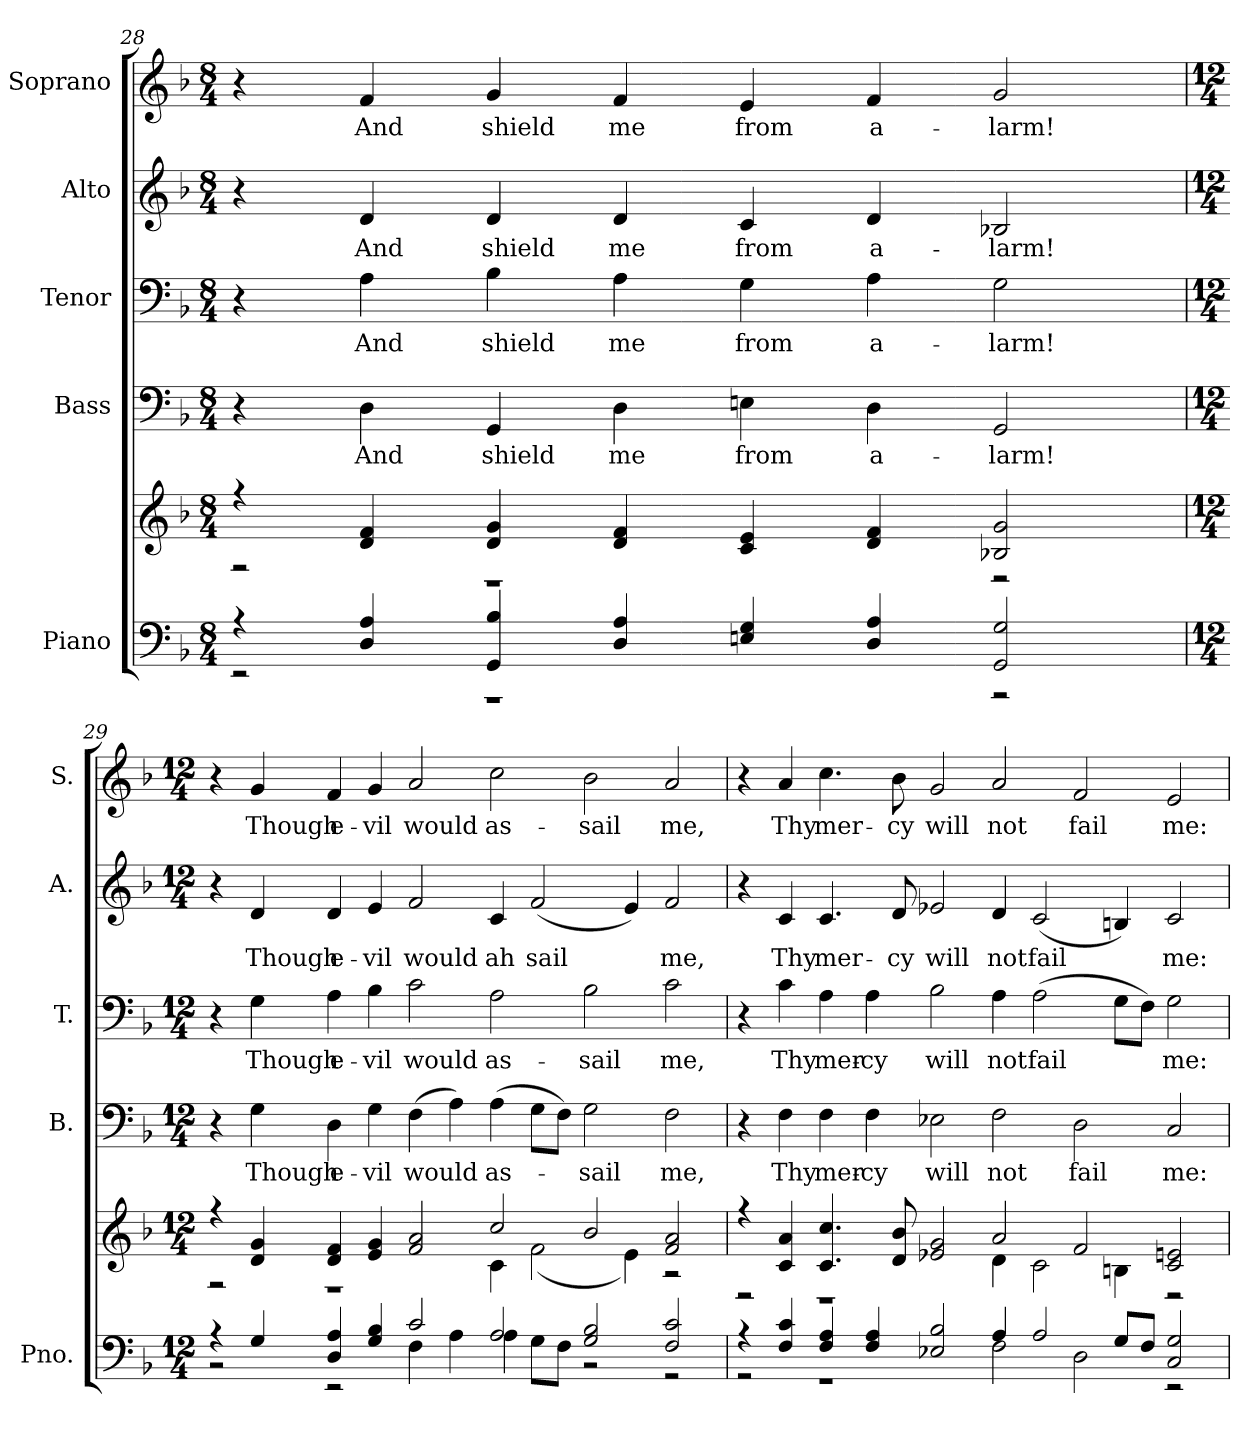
**kern	**kern	**kern	**text	**kern	**text	**kern	**text	**kern	**text
*part5	*part5	*part4	*part4	*part3	*part3	*part2	*part2	*part1	*part1
*staff6	*staff5	*staff4	*staff4	*staff3	*staff3	*staff2	*staff2	*staff1	*staff1
*I"Piano	*	*I"Bass	*	*I"Tenor	*	*I"Alto	*	*I"Soprano	*
*I'Pno.	*	*I'B.	*	*I'T.	*	*I'A.	*	*I'S.	*
!!LO:PB:g=z
*clefF4	*clefG2	*clefF4	*	*clefF4	*	*clefG2	*	*clefG2	*
*k[b-]	*k[b-]	*k[b-]	*	*k[b-]	*	*k[b-]	*	*k[b-]	*
*F:	*F:	*F:	*	*F:	*	*F:	*	*F:	*
*M8/4	*M8/4	*M8/4	*	*M8/4	*	*M8/4	*	*M8/4	*
=28	=28	=28	=28	=28	=28	=28	=28	=28	=28
*^	*^	*	*	*	*	*	*	*	*
4r	2r	4r	2r	4r	.	4r	.	4r	.	4r	.
!	!	!	!	!	!LO:LY:b:color=#000000	!	!	!	!	!	!
!	!	!	!	!	!	!	!LO:LY:b:color=#000000	!	!	!	!
!	!	!	!	!	!	!	!	!	!LO:LY:b:color=#000000	!	!
!	!	!	!	!	!	!	!	!	!	!	!LO:LY:b:color=#000000
4Di/ 4Ai	.	4di/ 4fi	.	4Di\	And	4Ai\	And	4di/	And	4fi/	And
!	!	!	!	!	!LO:LY:b:color=#000000	!	!	!	!	!	!
!	!	!	!	!	!	!	!LO:LY:b:color=#000000	!	!	!	!
!	!	!	!	!	!	!	!	!	!LO:LY:b:color=#000000	!	!
!	!	!	!	!	!	!	!	!	!	!	!LO:LY:b:color=#000000
4GGi/ 4B-i	1r	4di/ 4gi	1r	4GGi/	shield	4B-i\	shield	4di/	shield	4gi/	shield
!	!	!	!	!	!LO:LY:b:color=#000000	!	!	!	!	!	!
!	!	!	!	!	!	!	!LO:LY:b:color=#000000	!	!	!	!
!	!	!	!	!	!	!	!	!	!LO:LY:b:color=#000000	!	!
!	!	!	!	!	!	!	!	!	!	!	!LO:LY:b:color=#000000
4Di/ 4Ai	.	4di/ 4fi	.	4Di\	me	4Ai\	me	4di/	me	4fi/	me
!	!	!	!	!	!LO:LY:b:color=#000000	!	!	!	!	!	!
!	!	!	!	!	!	!	!LO:LY:b:color=#000000	!	!	!	!
!	!	!	!	!	!	!	!	!	!LO:LY:b:color=#000000	!	!
!	!	!	!	!	!	!	!	!	!	!	!LO:LY:b:color=#000000
4Eni/ 4Gi	.	4ci/ 4ei	.	4Eni\	from	4Gi\	from	4ci/	from	4ei/	from
!	!	!	!	!	!LO:LY:b:color=#000000	!	!	!	!	!	!
!	!	!	!	!	!	!	!LO:LY:b:color=#000000	!	!	!	!
!	!	!	!	!	!	!	!	!	!LO:LY:b:color=#000000	!	!
!	!	!	!	!	!	!	!	!	!	!	!LO:LY:b:color=#000000
4Di/ 4Ai	.	4di/ 4fi	.	4Di\	a-	4Ai\	a-	4di/	a-	4fi/	a-
!	!	!	!	!	!LO:LY:b:color=#000000	!	!	!	!	!	!
!	!	!	!	!	!	!	!LO:LY:b:color=#000000	!	!	!	!
!	!	!	!	!	!	!	!	!	!LO:LY:b:color=#000000	!	!
!	!	!	!	!	!	!	!	!	!	!	!LO:LY:b:color=#000000
2GGi/ 2Gi	2r	2B-Xi/ 2gi	2r	2GGi/	-larm!	2Gi\	-larm!	2B-Xi/	-larm!	2gi/	-larm!
!!LO:PB:g=z
=29	=29	=29	=29	=29	=29	=29	=29	=29	=29	=29	=29
*M12/4	*	*M12/4	*	*M12/4	*	*M12/4	*	*M12/4	*	*M12/4	*
4r	2r	4r	2r	4r	.	4r	.	4r	.	4r	.
!	!	!	!	!	!LO:LY:b:color=#000000	!	!	!	!	!	!
!	!	!	!	!	!	!	!LO:LY:b:color=#000000	!	!	!	!
!	!	!	!	!	!	!	!	!	!LO:LY:b:color=#000000	!	!
!	!	!	!	!	!	!	!	!	!	!	!LO:LY:b:color=#000000
4Gi/	.	4di/ 4gi	.	4Gi\	Though	4Gi\	Though	4di/	Though	4gi/	Though
!	!	!	!	!	!LO:LY:b:color=#000000	!	!	!	!	!	!
!	!	!	!	!	!	!	!LO:LY:b:color=#000000	!	!	!	!
!	!	!	!	!	!	!	!	!	!LO:LY:b:color=#000000	!	!
!	!	!	!	!	!	!	!	!	!	!	!LO:LY:b:color=#000000
4Di/ 4Ai	2r	4di/ 4fi	1r	4Di\	e-	4Ai\	e-	4di/	e-	4fi/	e-
!	!	!	!	!	!LO:LY:b:color=#000000	!	!	!	!	!	!
!	!	!	!	!	!	!	!LO:LY:b:color=#000000	!	!	!	!
!	!	!	!	!	!	!	!	!	!LO:LY:b:color=#000000	!	!
!	!	!	!	!	!	!	!	!	!	!	!LO:LY:b:color=#000000
4Gi/ 4B-i	.	4ei/ 4gi	.	4Gi\	-vil	4B-i\	-vil	4ei/	-vil	4gi/	-vil
!	!	!	!	!	!LO:LY:b:color=#000000	!	!	!	!	!	!
!	!	!	!	!	!	!	!LO:LY:b:color=#000000	!	!	!	!
!	!	!	!	!	!	!	!	!	!LO:LY:b:color=#000000	!	!
!	!	!	!	!	!	!	!	!	!	!	!LO:LY:b:color=#000000
2ci/	4Fi\	2fi/ 2ai	.	(4Fi\	would	2ci\	would	2fi/	would	2ai/	would
.	4Ai\	.	.	4Ai\)	.	.	.	.	.	.	.
!	!	!	!	!	!LO:LY:b:color=#000000	!	!	!	!	!	!
!	!	!	!	!	!	!	!LO:LY:b:color=#000000	!	!	!	!
!	!	!	!	!	!	!	!	!	!LO:LY:b:color=#000000	!	!
!	!	!	!	!	!	!	!	!	!	!	!LO:LY:b:color=#000000
2Ai/	4Ai\	2cci/	4ci\	(4Ai\	as-	2Ai\	as-	4ci/	ah	2cci\	as-
!	!	!	!	!	!	!	!	!	!LO:LY:b:color=#000000	!	!
.	8Gi\L	.	(2fi\	8Gi\L	.	.	.	(2fi/	sail	.	.
.	8Fi\J	.	.	8Fi\J)	.	.	.	.	.	.	.
!	!	!	!	!	!LO:LY:b:color=#000000	!	!	!	!	!	!
!	!	!	!	!	!	!	!LO:LY:b:color=#000000	!	!	!	!
!	!	!	!	!	!	!	!	!	!	!	!LO:LY:b:color=#000000
2Gi/ 2B-i	2r	2b-i/	.	2Gi\	-sail	2B-i\	-sail	.	.	2b-i\	-sail
.	.	.	4ei\)	.	.	.	.	4ei/)	.	.	.
!	!	!	!	!	!LO:LY:b:color=#000000	!	!	!	!	!	!
!	!	!	!	!	!	!	!LO:LY:b:color=#000000	!	!	!	!
!	!	!	!	!	!	!	!	!	!LO:LY:b:color=#000000	!	!
!	!	!	!	!	!	!	!	!	!	!	!LO:LY:b:color=#000000
2Fi/ 2ci	2r	2fi/ 2ai	2r	2Fi\	me,	2ci\	me,	2fi/	me,	2ai/	me,
!!LO:PB:g=z
=30	=30	=30	=30	=30	=30	=30	=30	=30	=30	=30	=30
4r	2r	4r	2r	4r	.	4r	.	4r	.	4r	.
!	!	!	!	!	!LO:LY:b:color=#000000	!	!	!	!	!	!
!	!	!	!	!	!	!	!LO:LY:b:color=#000000	!	!	!	!
!	!	!	!	!	!	!	!	!	!LO:LY:b:color=#000000	!	!
!	!	!	!	!	!	!	!	!	!	!	!LO:LY:b:color=#000000
4Fi/ 4ci	.	4ci/ 4ai	.	4Fi\	Thy	4ci\	Thy	4ci/	Thy	4ai/	Thy
!	!	!	!	!	!LO:LY:b:color=#000000	!	!	!	!	!	!
!	!	!	!	!	!	!	!LO:LY:b:color=#000000	!	!	!	!
!	!	!	!	!	!	!	!	!	!LO:LY:b:color=#000000	!	!
!	!	!	!	!	!	!	!	!	!	!	!LO:LY:b:color=#000000
4Fi/ 4Ai	1r	4.ci/ 4.cci	1r	4Fi\	mer-	4Ai\	mer-	4.ci/	mer-	4.cci\	mer-
!	!	!	!	!	!LO:LY:b:color=#000000	!	!	!	!	!	!
!	!	!	!	!	!	!	!LO:LY:b:color=#000000	!	!	!	!
4Fi/ 4Ai	.	.	.	4Fi\	-cy	4Ai\	-cy	.	.	.	.
!	!	!	!	!	!	!	!	!	!LO:LY:b:color=#000000	!	!
!	!	!	!	!	!	!	!	!	!	!	!LO:LY:b:color=#000000
.	.	8di/ 8b-i	.	.	.	.	.	8di/	-cy	8b-i\	-cy
!	!	!	!	!	!LO:LY:b:color=#000000	!	!	!	!	!	!
!	!	!	!	!	!	!	!LO:LY:b:color=#000000	!	!	!	!
!	!	!	!	!	!	!	!	!	!LO:LY:b:color=#000000	!	!
!	!	!	!	!	!	!	!	!	!	!	!LO:LY:b:color=#000000
2E-Xi/ 2B-i	.	2e-Xi/ 2gi	.	2E-Xi\	will	2B-i\	will	2e-Xi/	will	2gi/	will
!	!	!	!	!	!LO:LY:b:color=#000000	!	!	!	!	!	!
!	!	!	!	!	!	!	!LO:LY:b:color=#000000	!	!	!	!
!	!	!	!	!	!	!	!	!	!LO:LY:b:color=#000000	!	!
!	!	!	!	!	!	!	!	!	!	!	!LO:LY:b:color=#000000
4Ai/	2Fi\	2ai/	4di\	2Fi\	not	4Ai\	not	4di/	not	2ai/	not
!	!	!	!	!	!	!	!LO:LY:b:color=#000000	!	!	!	!
!	!	!	!	!	!	!	!	!	!LO:LY:b:color=#000000	!	!
2Ai/	.	.	2ci\	.	.	(2Ai\	fail	(2ci/	fail	.	.
!	!	!	!	!	!LO:LY:b:color=#000000	!	!	!	!	!	!
!	!	!	!	!	!	!	!	!	!	!	!LO:LY:b:color=#000000
.	2Di\	2fi/	.	2Di\	fail	.	.	.	.	2fi/	fail
8Gi/L	.	.	4Bni\	.	.	8Gi\L	.	4Bni/)	.	.	.
8Fi/J	.	.	.	.	.	8Fi\J)	.	.	.	.	.
!	!	!	!	!	!LO:LY:b:color=#000000	!	!	!	!	!	!
!	!	!	!	!	!	!	!LO:LY:b:color=#000000	!	!	!	!
!	!	!	!	!	!	!	!	!	!LO:LY:b:color=#000000	!	!
!	!	!	!	!	!	!	!	!	!	!	!LO:LY:b:color=#000000
2Ci/ 2Gi	2r	2ci/ 2eni	2r	2Ci/	me:	2Gi\	me:	2ci/	me:	2ei/	me:
*v	*v	*	*	*	*	*	*	*	*	*	*
*	*v	*v	*	*	*	*	*	*	*	*
=	=	=	=	=	=	=	=	=	=
*-	*-	*-	*-	*-	*-	*-	*-	*-	*-
